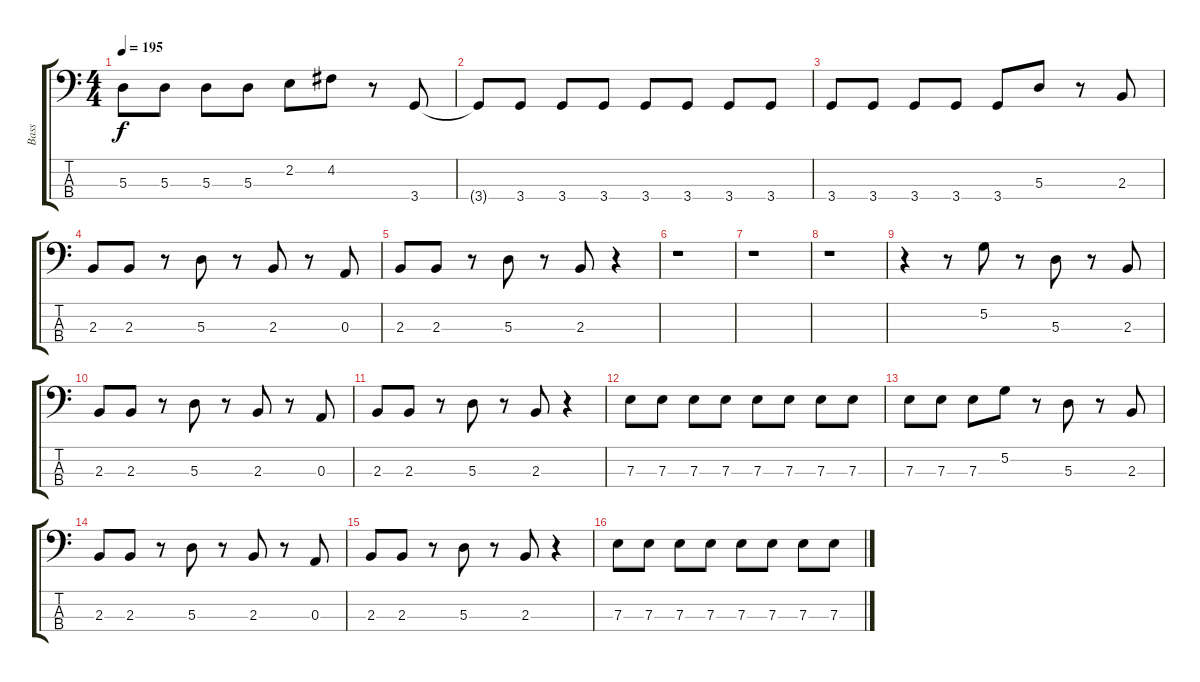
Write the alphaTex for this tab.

\track ("Bass" "Bass") {instrument electricbassfinger}
\staff {score tabs}
\tuning (G2 D2 A1 E1) {hide}
\ts (4 4)
\tempo 195
\clef f4
\ks c
5.3.8{dy f} 5.3.8 5.3.8 5.3.8 2.2.8 4.2.8 r.8 3.4.8 |
3.4{t}.8 3.4.8 3.4.8 3.4.8 3.4.8 3.4.8 3.4.8 3.4.8 |
3.4.8 3.4.8 3.4.8 3.4.8 3.4.8 5.3.8 r.8 2.3.8 |
2.3.8 2.3.8 r.8 5.3.8 r.8 2.3.8 r.8 0.3.8 |
2.3.8 2.3.8 r.8 5.3.8 r.8 2.3.8 r.4 |
r.1 |
r.1 |
r.1 |
r.4 r.8 5.2.8 r.8 5.3.8 r.8 2.3.8 |
2.3.8 2.3.8 r.8 5.3.8 r.8 2.3.8 r.8 0.3.8 |
2.3.8 2.3.8 r.8 5.3.8 r.8 2.3.8 r.4 |
7.3.8 7.3.8 7.3.8 7.3.8 7.3.8 7.3.8 7.3.8 7.3.8 |
7.3.8 7.3.8 7.3.8 5.2.8 r.8 5.3.8 r.8 2.3.8 |
2.3.8 2.3.8 r.8 5.3.8 r.8 2.3.8 r.8 0.3.8 |
2.3.8 2.3.8 r.8 5.3.8 r.8 2.3.8 r.4 |
7.3.8 7.3.8 7.3.8 7.3.8 7.3.8 7.3.8 7.3.8 7.3.8
